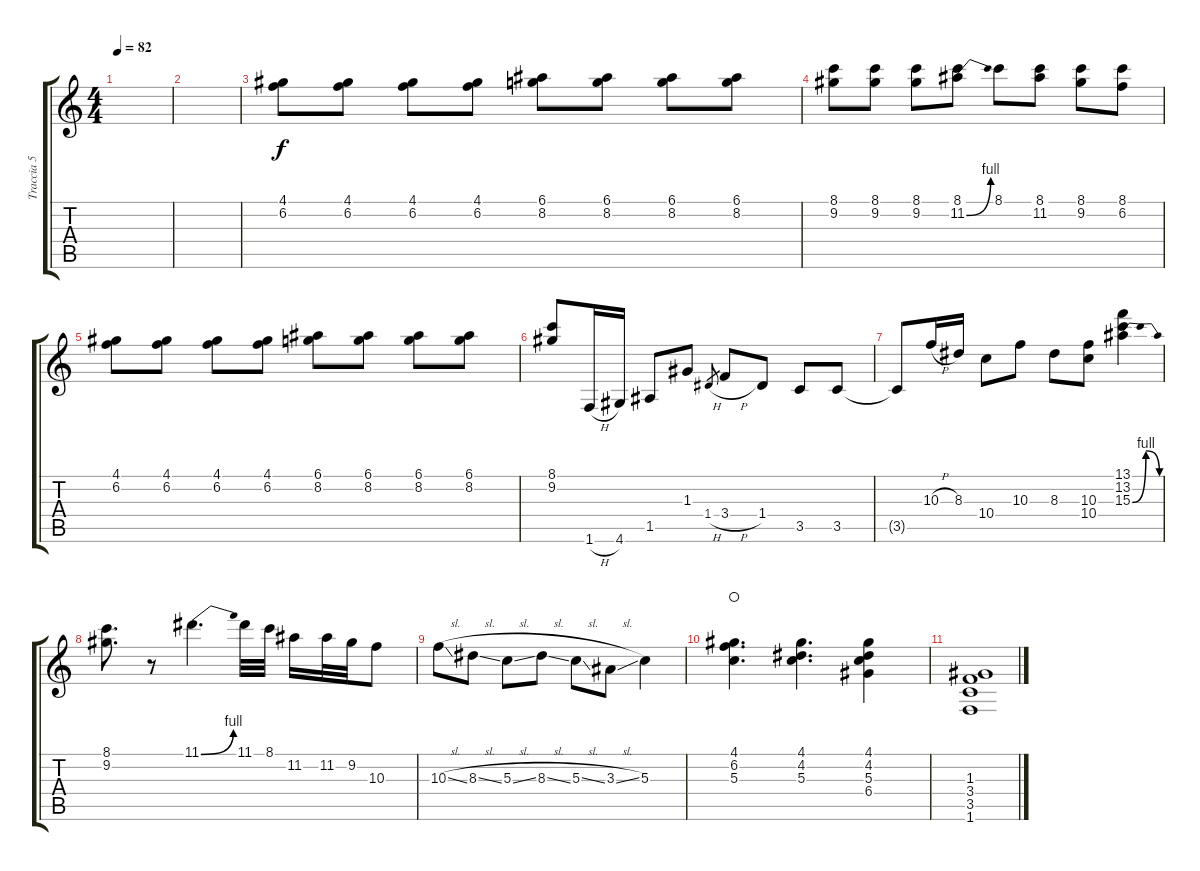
\track ("Traccia 5" "Traccia 5") {instrument distortionguitar}
\staff {score tabs}
\tuning (E4 B3 G3 D3 A2 E2) {hide}
\ts (4 4)
\tempo 82
\clef g2
\ks c
|
|
(4.1 6.2).8 (4.1 6.2).8 (4.1 6.2).8 (4.1 6.2).8 (6.1 8.2).8 (6.1 8.2).8 (6.1 8.2).8 (6.1 8.2).8 |
(8.1 9.2).8 (8.1 9.2).8 (8.1 9.2).8 (8.1 11.2{be (bend 0 0 60 4)}).8 8.1.8 (8.1 11.2).8 (8.1 9.2).8 (8.1 6.2).8 |
(4.1 6.2).8 (4.1 6.2).8 (4.1 6.2).8 (4.1 6.2).8 (6.1 8.2).8 (6.1 8.2).8 (6.1 8.2).8 (6.1 8.2).8 |
(8.1 9.2).8 1.6{h}.16 4.6.16 1.5.8 1.3.8 1.4{h}.8{gr} 3.4{h}.8 1.4.8 3.5.8 3.5.8 |
3.5{t}.8 10.3{h}.16 8.3.16 10.4.8 10.3.8 8.3.8 (10.3 10.4).8 (13.1 13.2 15.3{be (bendrelease 0 0 45 4 45 4 60 0)}).4 |
(8.1 9.2).8{d} r.8 11.1{be (bend 0 0 60 4)}.4{d} 11.1.32 8.1.32 11.2.16 11.2.32 9.2.32 10.3.8 |
10.3{sl}.8 8.3{sl}.8 5.3{sl}.8 8.3{sl}.8 5.3{sl}.8 3.3{sl}.8 5.3.4 |
(4.1 6.2 5.3).4{d waho} (4.1 4.2 5.3).4{d} (4.1 4.2 5.3 6.4).4 |
(1.3 3.4 3.5 1.6).1
